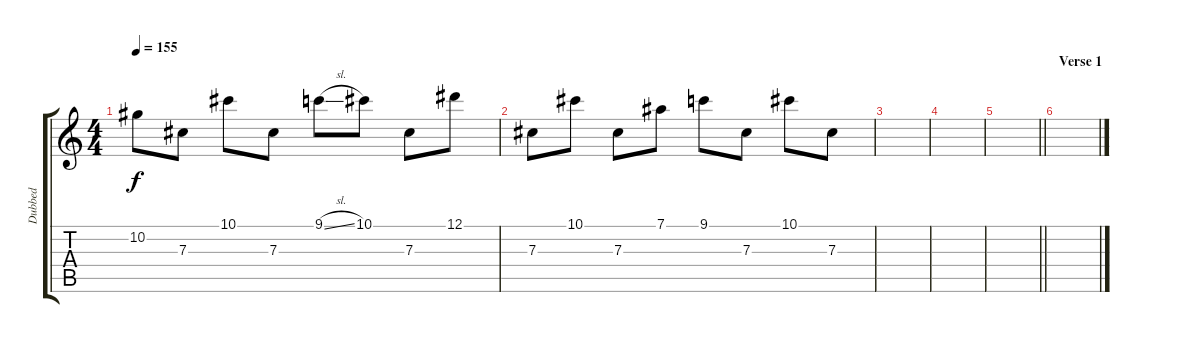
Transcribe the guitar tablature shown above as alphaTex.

\track ("Dubbed" "Dubbed") {instrument distortionguitar}
\staff {score tabs}
\tuning (Eb4 Bb3 Gb3 Db3 Ab2 Db2) {hide}
\ts (4 4)
\tempo 155
\clef g2
\ks c
10.2.8{dy f} 7.3.8 10.1.8 7.3.8 9.1{sl}.8 10.1.8 7.3.8 12.1.8 |
7.3.8 10.1.8 7.3.8 7.1.8 9.1.8 7.3.8 10.1.8 7.3.8 |
|
|
\barLineRight lightlight
|
\section ("" "Verse 1")
